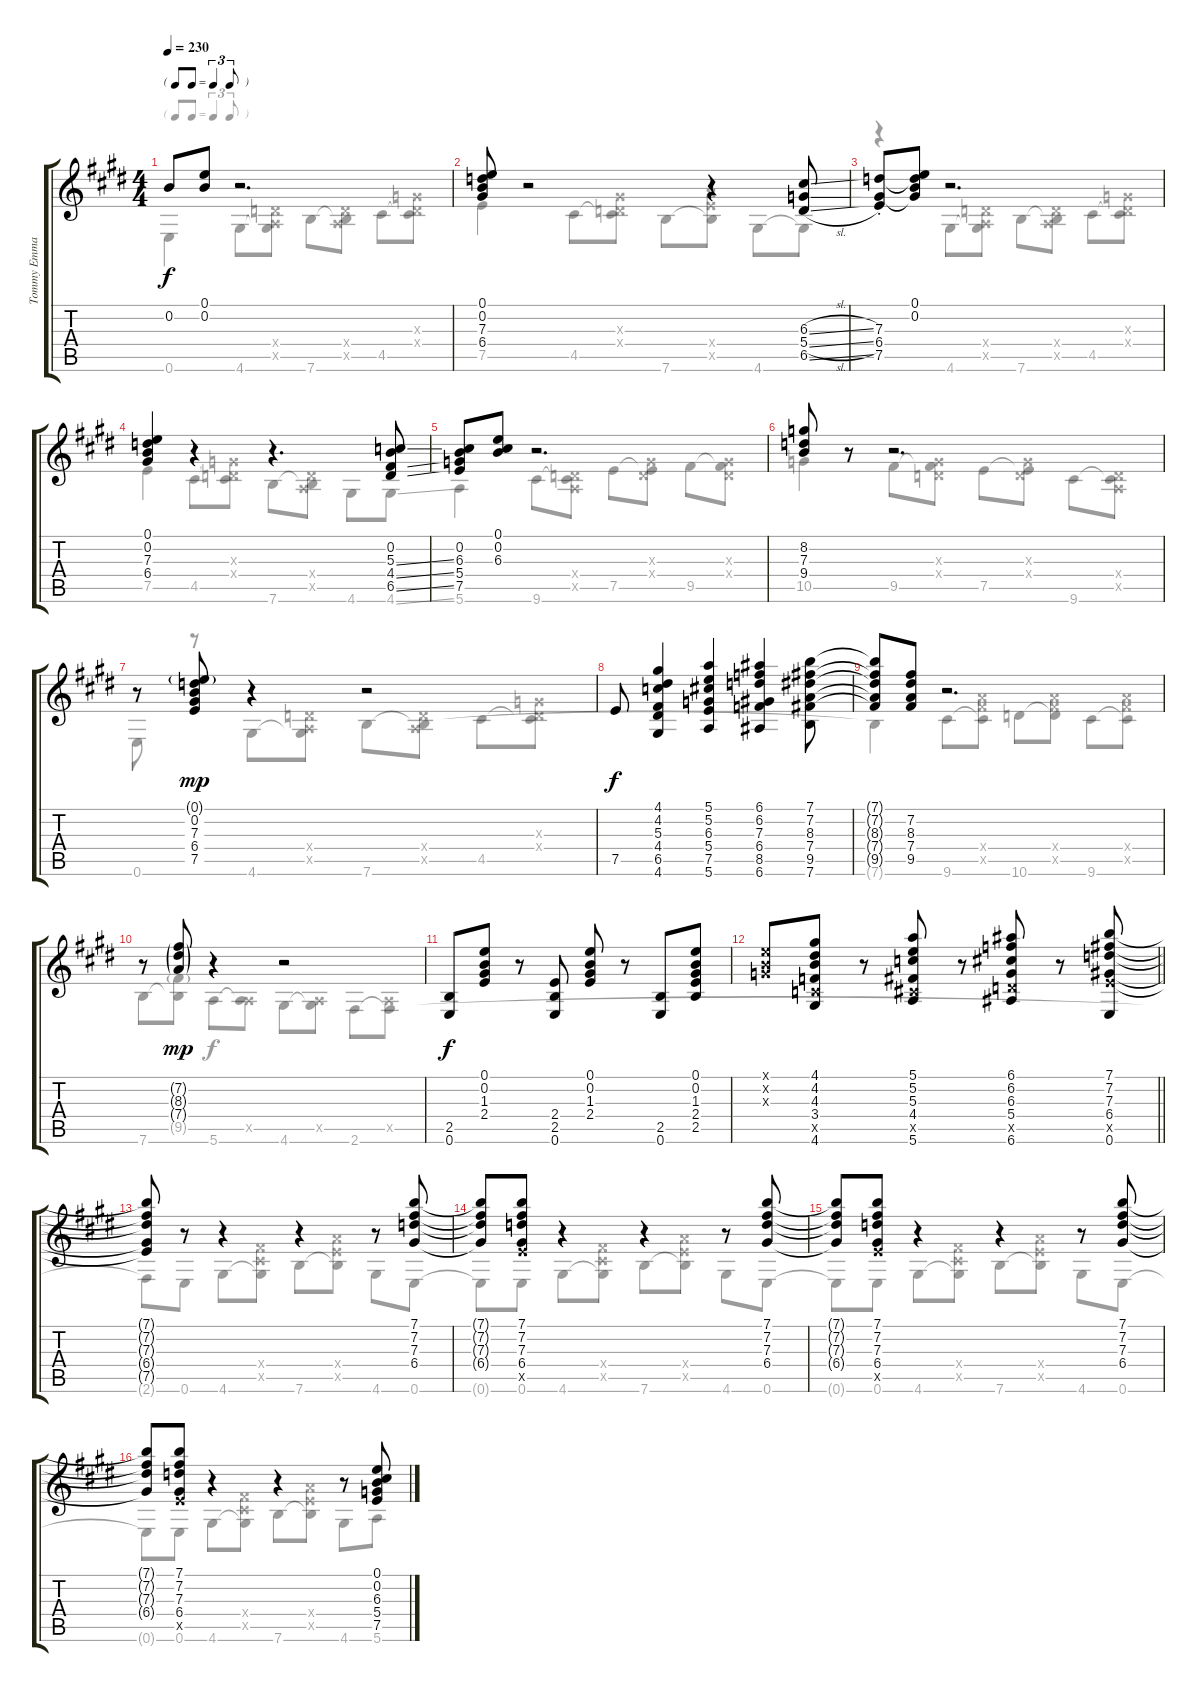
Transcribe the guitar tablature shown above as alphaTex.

\track ("Tommy Emmanuel" "Tommy Emma") {instrument acousticguitarsteel}
\staff {score tabs}
\tuning (E4 B3 G3 D3 A2 E2) {hide}
\voice
\ts (4 4)
\tf triplet8th
\tempo 230
\clef g2
\ks e
0.2.8{dy f} (0.1 0.2).8 r.2{d} |
\ks c#minor
(0.1 0.2 7.3 6.4).8 r.2 r.4 (6.3{sl} 5.4{sl} 6.5{sl}).8 |
(7.3{st} 6.4{st} 7.5{st}).8 (0.1 0.2 7.3{t} 6.4{t}).8 r.2{d} |
(0.1 0.2 7.3 6.4).4 r.4 r.4{d} (0.2 5.3{ss} 4.4{ss} 6.5{ss}).8 |
\ks e
(0.2 6.3 5.4 7.5).8 (0.1 0.2 6.3).8 r.2{d} |
\ks c#minor
(8.2 7.3 9.4).8 r.8 r.2{d} |
r.8 (0.1{g} 0.2 7.3 6.4 7.5).8{dy mp} r.4 r.2 |
7.5.8{dy f} (4.1 4.2 5.3 4.4 6.5 4.6).4 (5.1 5.2 6.3 5.4 7.5 5.6).4 (6.1 6.2 7.3 6.4 8.5 6.6).4 (7.1 7.2 8.3 7.4 9.5 7.6).8 |
\ks e
(7.1{t} 7.2{t} 8.3{t} 7.4{t} 9.5{t}).8 (7.2 8.3 7.4 9.5).8 r.2{d} |
\ks c#minor
r.8 (7.2{g} 8.3{g} 7.4{g}).8{dy mp} r.4 r.2 |
(2.5 0.6).8{dy f} (0.1 0.2 1.3 2.4).8 r.8 (2.4 2.5 0.6).8 (0.1 0.2 1.3 2.4).8 r.8 (2.5 0.6).8 (0.1 0.2 1.3 2.4 2.5).8 |
\barLineRight lightlight
(0.1{x} 0.2{x} 0.3{x}).8 (4.1 4.2 4.3 3.4 3.5{x} 4.6).8 r.8 (5.1 5.2 5.3 4.4 4.5{x} 5.6).8 r.8 (6.1 6.2 6.3 5.4 5.5{x} 6.6).8 r.8 (7.1 7.2 7.3 6.4 7.5{x} 0.6).8 |
\ks e
(7.1{t} 7.2{t} 7.3{t} 6.4{t} 7.5{t}).8 r.8 r.4 r.4 r.8 (7.1 7.2 7.3 6.4).8 |
\ks c#minor
(7.1{t} 7.2{t} 7.3{t} 6.4{t}).8 (7.1 7.2 7.3 6.4 7.5{x}).8 r.4 r.4 r.8 (7.1 7.2 7.3 6.4).8 |
(7.1{t} 7.2{t} 7.3{t} 6.4{t}).8 (7.1 7.2 7.3 6.4 7.5{x}).8 r.4 r.4 r.8 (7.1 7.2 7.3 6.4).8 |
(7.1{t} 7.2{t} 7.3{t} 6.4{t}).8 (7.1 7.2 7.3 6.4 7.5{x}).8 r.4 r.4 r.8 (0.1 0.2 6.3 5.4 7.5).8
\voice
\clef g2
\ottava regular
\simile none
\ks e
0.6.4{dy f} 4.6.8 (0.4{x} 0.5{x} 4.6{t}).8 7.6.8 (0.4{x} 0.5{x} 7.6{t}).8 4.5.8 (0.3{x} 0.4{x} 4.5{t}).8 |
\ks c#minor
7.5.4 4.5.8 (0.3{x} 0.4{x} 4.5{t}).8 7.6.8 (7.4{x} 7.5{x} 7.6{t}).8 4.6.8 4.6{t}.8 |
r.4 4.6.8 (0.4{x} 0.5{x} 4.6{t}).8 7.6.8 (0.4{x} 0.5{x} 7.6{t}).8 4.5.8 (0.3{x} 0.4{x} 4.5{t}).8 |
7.5.4 4.5.8 (0.3{x} 0.4{x} 4.5{t}).8 7.6.8 (0.4{x} 0.5{x} 7.6{t}).8 4.6.8 4.6{ss}.8 |
\ks e
5.6.4 9.6.8 (0.4{x} 0.5{x} 9.6{t}).8 7.5.8 (0.3{x} 0.4{x} 7.5{t}).8 9.5.8 (0.3{x} 0.4{x} 9.5{t}).8 |
\ks c#minor
10.5.4 9.5.8 (0.3{x} 0.4{x} 9.5{t}).8 7.5.8 (0.3{x} 0.4{x} 7.5{t}).8 9.6.8 (0.4{x} 0.5{x} 9.6{t}).8 |
0.6.8 r.8 4.6.8 (0.4{x} 0.5{x} 4.6{t}).8 7.6.8 (0.4{x} 0.5{x} 7.6{t}).8 4.5.8 (0.3{x} 0.4{x} 4.5{t}).8 |
|
\ks e
7.6{t}.4 9.6.8 (7.4{x} 9.5{x} 9.6{t}).8 10.6.8 (7.4{x} 9.5{x} 10.6{t}).8 9.6.8 (7.4{x} 9.5{x} 9.6{t}).8 |
\ks c#minor
7.6.8 (9.5{g} 7.6{t}).8{dy mp} 5.6.8{dy f} (0.5{x} 5.6{t}).8 4.6.8 (0.5{x} 4.6{t}).8 2.6.8 (0.5{x} 2.6{t}).8 |
|
\barLineRight lightlight
|
\ks e
2.6{t}.8 0.6.8 4.6.8 (4.4{x} 4.5{x} 4.6{t}).8 7.6.8 (7.4{x} 7.5{x} 7.6{t}).8 4.6.8 0.6.8 |
\ks c#minor
0.6{t}.8 0.6.8 4.6.8 (4.4{x} 4.5{x} 4.6{t}).8 7.6.8 (7.4{x} 7.5{x} 7.6{t}).8 4.6.8 0.6.8 |
0.6{t}.8 0.6.8 4.6.8 (4.4{x} 4.5{x} 4.6{t}).8 7.6.8 (7.4{x} 7.5{x} 7.6{t}).8 4.6.8 0.6.8 |
0.6{t}.8 0.6.8 4.6.8 (4.4{x} 4.5{x} 4.6{t}).8 7.6.8 (7.4{x} 7.5{x} 7.6{t}).8 4.6.8 5.6.8
